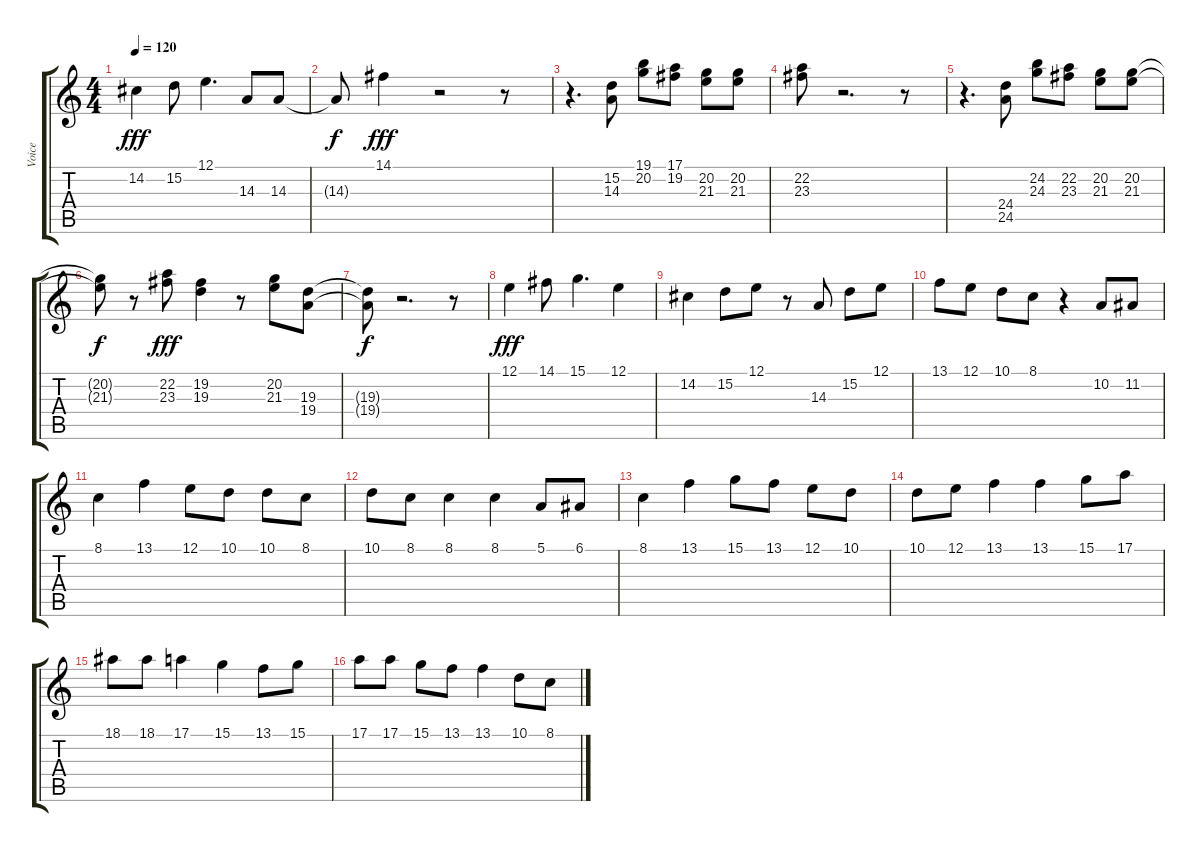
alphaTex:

\track ("Voice" "Voice") {instrument voiceoohs}
\staff {score tabs}
\tuning (E4 B3 G3 D3 A2 E2) {hide}
\ts (4 4)
\tempo 120
\clef g2
\ks c
14.2.4{dy fff} 15.2.8 12.1.4{d} 14.3.8 14.3.8 |
14.3{t}.8{dy f} 14.1.4{dy fff} r.2 r.8 |
r.4{d} (15.2 14.3).8 (19.1 20.2).8 (17.1 19.2).8 (20.2 21.3).8 (20.2 21.3).8 |
(22.2 23.3).8 r.2{d} r.8 |
r.4{d} (24.4 24.5).8 (24.2 24.3).8 (22.2 23.3).8 (20.2 21.3).8 (20.2 21.3).8 |
(20.2{t} 21.3{t}).8{dy f} r.8 (22.2 23.3).8{dy fff} (19.2 19.3).4 r.8 (20.2 21.3).8 (19.3 19.4).8 |
(19.3{t} 19.4{t}).8{dy f} r.2{d} r.8 |
12.1.4{dy fff} 14.1.8 15.1.4{d} 12.1.4 |
14.2.4 15.2.8 12.1.8 r.8 14.3.8 15.2.8 12.1.8 |
13.1.8 12.1.8 10.1.8 8.1.8 r.4 10.2.8 11.2.8 |
8.1.4 13.1.4 12.1.8 10.1.8 10.1.8 8.1.8 |
10.1.8 8.1.8 8.1.4 8.1.4 5.1.8 6.1.8 |
8.1.4 13.1.4 15.1.8 13.1.8 12.1.8 10.1.8 |
10.1.8 12.1.8 13.1.4 13.1.4 15.1.8 17.1.8 |
18.1.8 18.1.8 17.1.4 15.1.4 13.1.8 15.1.8 |
17.1.8 17.1.8 15.1.8 13.1.8 13.1.4 10.1.8 8.1.8
